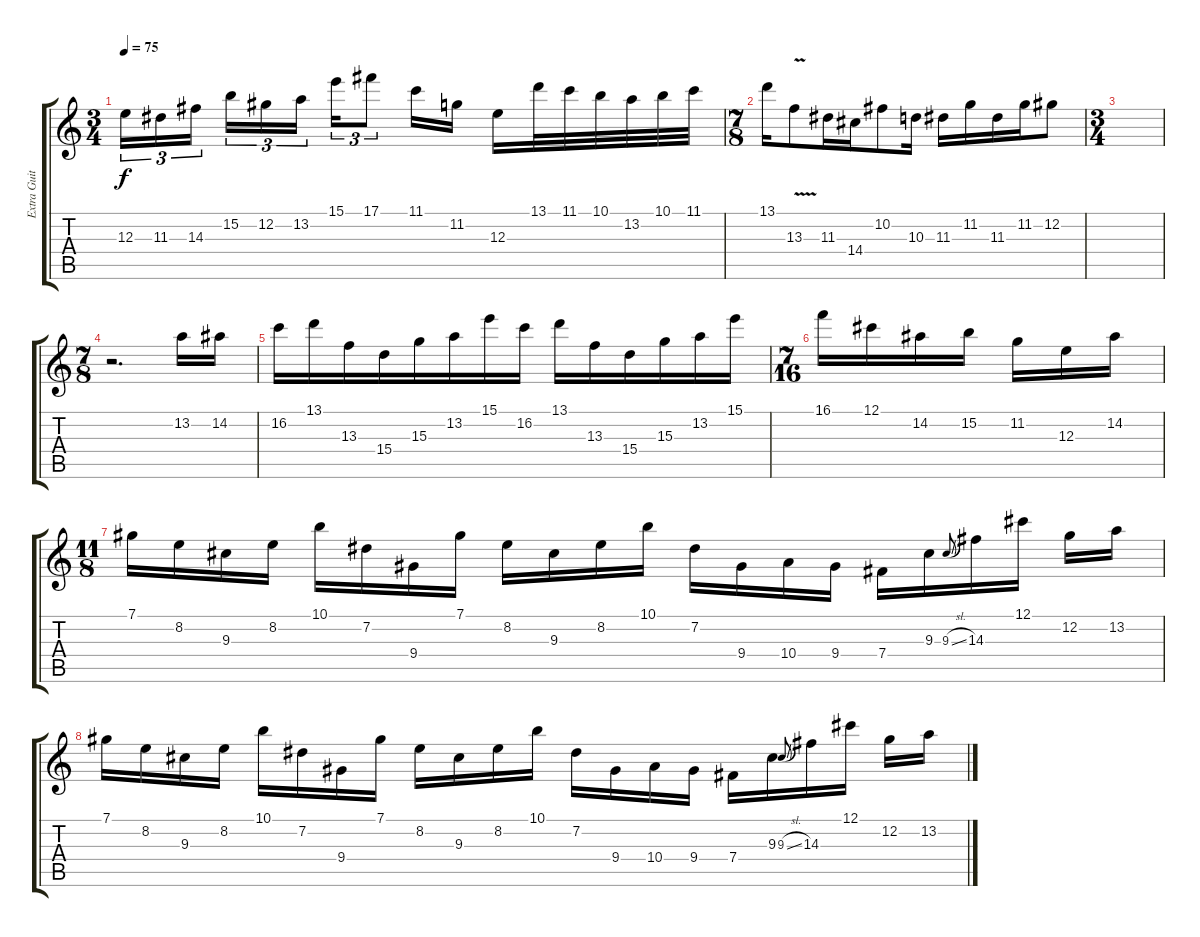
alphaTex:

\track ("Extra Guitar" "Extra Guit") {instrument overdrivenguitar}
\staff {score tabs}
\tuning (Db4 Ab3 E3 B2 Gb2 Db2) {hide}
\ts (3 4)
\tempo 75
\clef g2
\ks c
12.3.16{tu (3 2) dy f} 11.3.16{tu (3 2)} 14.3.16{tu (3 2) beam splitsecondary} 15.2.16{tu (3 2)} 12.2.16{tu (3 2)} 13.2.16{tu (3 2)} 15.1.16{tu (3 2)} 17.1.8{tu (3 2)} 11.1.16 11.2.16 12.3.16 13.1.32 11.1.32 10.1.32 13.2.32 10.1.32 11.1.32 |
\ts (7 8)
13.1.16 13.3{v}.8 11.3.16 14.4.16 10.2.8 10.3.16 11.3.16 11.2.16 11.3.16 11.2.16 12.2.8 |
\ts (3 4)
|
\ts (7 8)
r.2{d} 13.2.16 14.2.16 |
16.2.16 13.1.16 13.3.16 15.4.16 15.3.16 13.2.16 15.1.16 16.2.16 13.1.16 13.3.16 15.4.16 15.3.16 13.2.16 15.1.16 |
\ts (7 16)
16.1.16 12.1.16 14.2.16 15.2.16 11.2.16 12.3.16 14.2.16 |
\ts (11 8)
7.1.16 8.2.16 9.3.16 8.2.16 10.1.16 7.2.16 9.4.16 7.1.16 8.2.16 9.3.16 8.2.16 10.1.16 7.2.16 9.4.16 10.4.16 9.4.16 7.4.16 9.3.16 9.3{sl}.8{gr onbeat} 14.3.16 12.1.16 12.2.16 13.2.16 |
7.1.16 8.2.16 9.3.16 8.2.16 10.1.16 7.2.16 9.4.16 7.1.16 8.2.16 9.3.16 8.2.16 10.1.16 7.2.16 9.4.16 10.4.16 9.4.16 7.4.16 9.3.16 9.3{sl}.8{gr onbeat} 14.3.16 12.1.16 12.2.16 13.2.16
